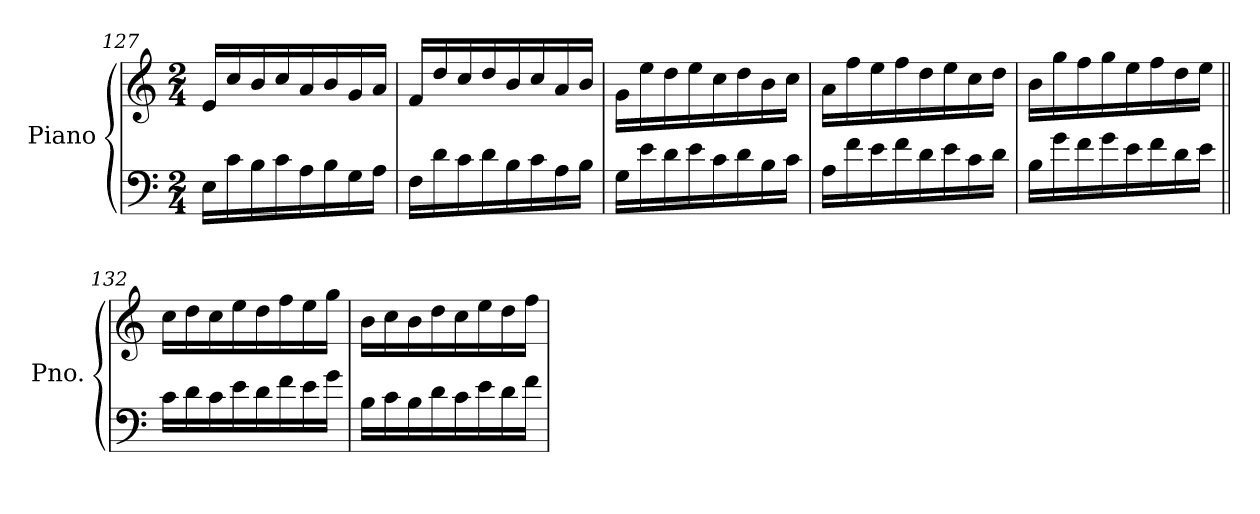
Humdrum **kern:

**kern	**kern
*part1	*part1
*staff2	*staff1
*I"Piano	*
*I'Pno.	*
*clefF4	*clefG2
*k[]	*k[]
*M2/4	*M2/4
=127	=127
16E\LL	16e/LL
16c\	16cc/
16B\	16b/
16c\	16cc/
16A\	16a/
16B\	16b/
16G\	16g/
16A\JJ	16a/JJ
=128	=128
16F\LL	16f/LL
16d\	16dd/
16c\	16cc/
16d\	16dd/
16B\	16b/
16c\	16cc/
16A\	16a/
16B\JJ	16b/JJ
!!LO:LB:g=z
=129	=129
16G\LL	16g\LL
16e\	16ee\
16d\	16dd\
16e\	16ee\
16c\	16cc\
16d\	16dd\
16B\	16b\
16c\JJ	16cc\JJ
=130	=130
16A\LL	16a\LL
16f\	16ff\
16e\	16ee\
16f\	16ff\
16d\	16dd\
16e\	16ee\
16c\	16cc\
16d\JJ	16dd\JJ
=131	=131
16B\LL	16b\LL
16g\	16gg\
16f\	16ff\
16g\	16gg\
16e\	16ee\
16f\	16ff\
16d\	16dd\
16e\JJ	16ee\JJ
=132||	=132||
16c\LL	16cc\LL
16d\	16dd\
16c\	16cc\
16e\	16ee\
16d\	16dd\
16f\	16ff\
16e\	16ee\
16g\JJ	16gg\JJ
=133	=133
16B\LL	16b\LL
16c\	16cc\
16B\	16b\
16d\	16dd\
16c\	16cc\
16e\	16ee\
16d\	16dd\
16f\JJ	16ff\JJ
=	=
*-	*-
